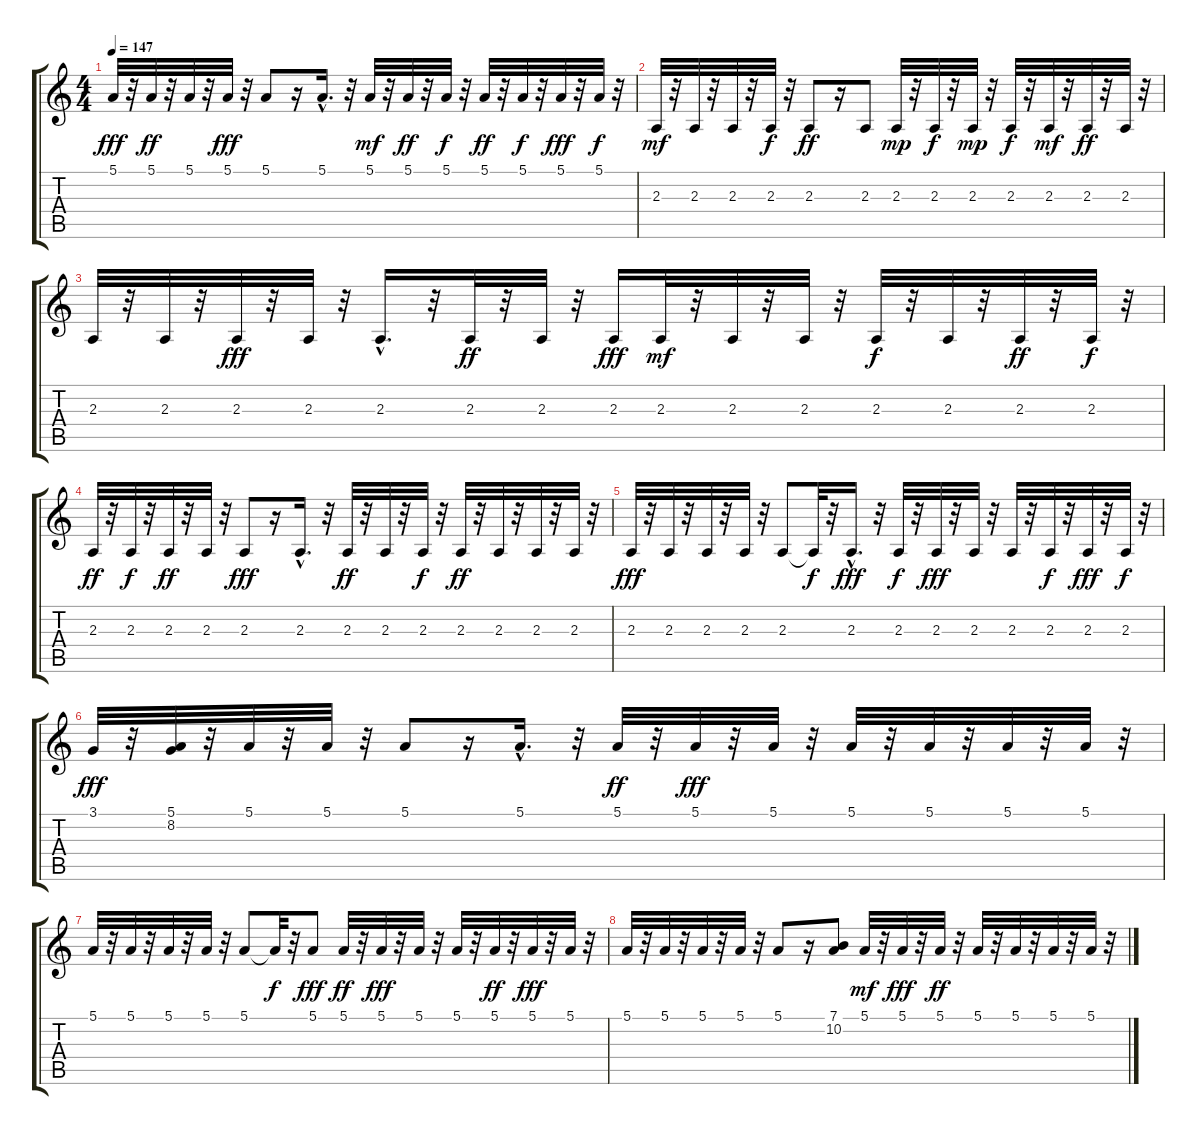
\track "" {instrument drawbarorgan}
\staff {score tabs}
\tuning (E4 B3 G3 D3 A2 E2) {hide}
\ts (4 4)
\tempo 147
\clef g2
\ks c
5.1.32{dy fff} r.32 5.1.32{dy ff} r.32 5.1.32 r.32 5.1.32{dy fff} r.32 5.1.8 r.16 5.1{hac}.16{d} r.32 5.1.32{dy mf} r.32 5.1.32{dy ff} r.32 5.1.32{dy f} r.32 5.1.32{dy ff} r.32 5.1.32{dy f} r.32 5.1.32{dy fff} r.32 5.1.32{dy f} r.32 |
2.3.32{dy mf} r.32 2.3.32 r.32 2.3.32 r.32 2.3.32{dy f} r.32 2.3.8{dy ff} r.16 2.3.8 2.3.32{dy mp} r.32 2.3.32{dy f} r.32 2.3.32{dy mp} r.32 2.3.32{dy f} r.32 2.3.32{dy mf} r.32 2.3.32{dy ff} r.32 2.3.32 r.32 |
2.3.32 r.32 2.3.32 r.32 2.3.32{dy fff} r.32 2.3.32 r.32 2.3{hac}.16{d} r.32 2.3.32{dy ff} r.32 2.3.32 r.32 2.3.16{dy fff} 2.3.32{dy mf} r.32 2.3.32 r.32 2.3.32 r.32 2.3.32{dy f} r.32 2.3.32 r.32 2.3.32{dy ff} r.32 2.3.32{dy f} r.32 |
2.3.32{dy ff} r.32 2.3.32{dy f} r.32 2.3.32{dy ff} r.32 2.3.32 r.32 2.3.8{dy fff} r.16 2.3{hac}.16{d} r.32 2.3.32{dy ff} r.32 2.3.32 r.32 2.3.32{dy f} r.32 2.3.32{dy ff} r.32 2.3.32 r.32 2.3.32 r.32 2.3.32 r.32 |
2.3.32{dy fff} r.32 2.3.32 r.32 2.3.32 r.32 2.3.32 r.32 2.3.8 2.3{t}.32{dy f} r.32 2.3{hac}.16{d dy fff} r.32 2.3.32{dy f} r.32 2.3.32{dy fff} r.32 2.3.32 r.32 2.3.32 r.32 2.3.32{dy f} r.32 2.3.32{dy fff} r.32 2.3.32{dy f} r.32 |
3.1.32{dy fff} r.32 (5.1 8.2).32 r.32 5.1.32 r.32 5.1.32 r.32 5.1.8 r.16 5.1{hac}.16{d} r.32 5.1.32{dy ff} r.32 5.1.32{dy fff} r.32 5.1.32 r.32 5.1.32 r.32 5.1.32 r.32 5.1.32 r.32 5.1.32 r.32 |
5.1.32 r.32 5.1.32 r.32 5.1.32 r.32 5.1.32 r.32 5.1.8 5.1{t}.32{dy f} r.32 5.1.8{dy fff} 5.1.32{dy ff} r.32 5.1.32{dy fff} r.32 5.1.32 r.32 5.1.32 r.32 5.1.32{dy ff} r.32 5.1.32{dy fff} r.32 5.1.32 r.32 |
5.1.32 r.32 5.1.32 r.32 5.1.32 r.32 5.1.32 r.32 5.1.8 r.16 (7.1 10.2).8 5.1.32{dy mf} r.32 5.1.32{dy fff} r.32 5.1.32{dy ff} r.32 5.1.32 r.32 5.1.32 r.32 5.1.32 r.32 5.1.32 r.32
